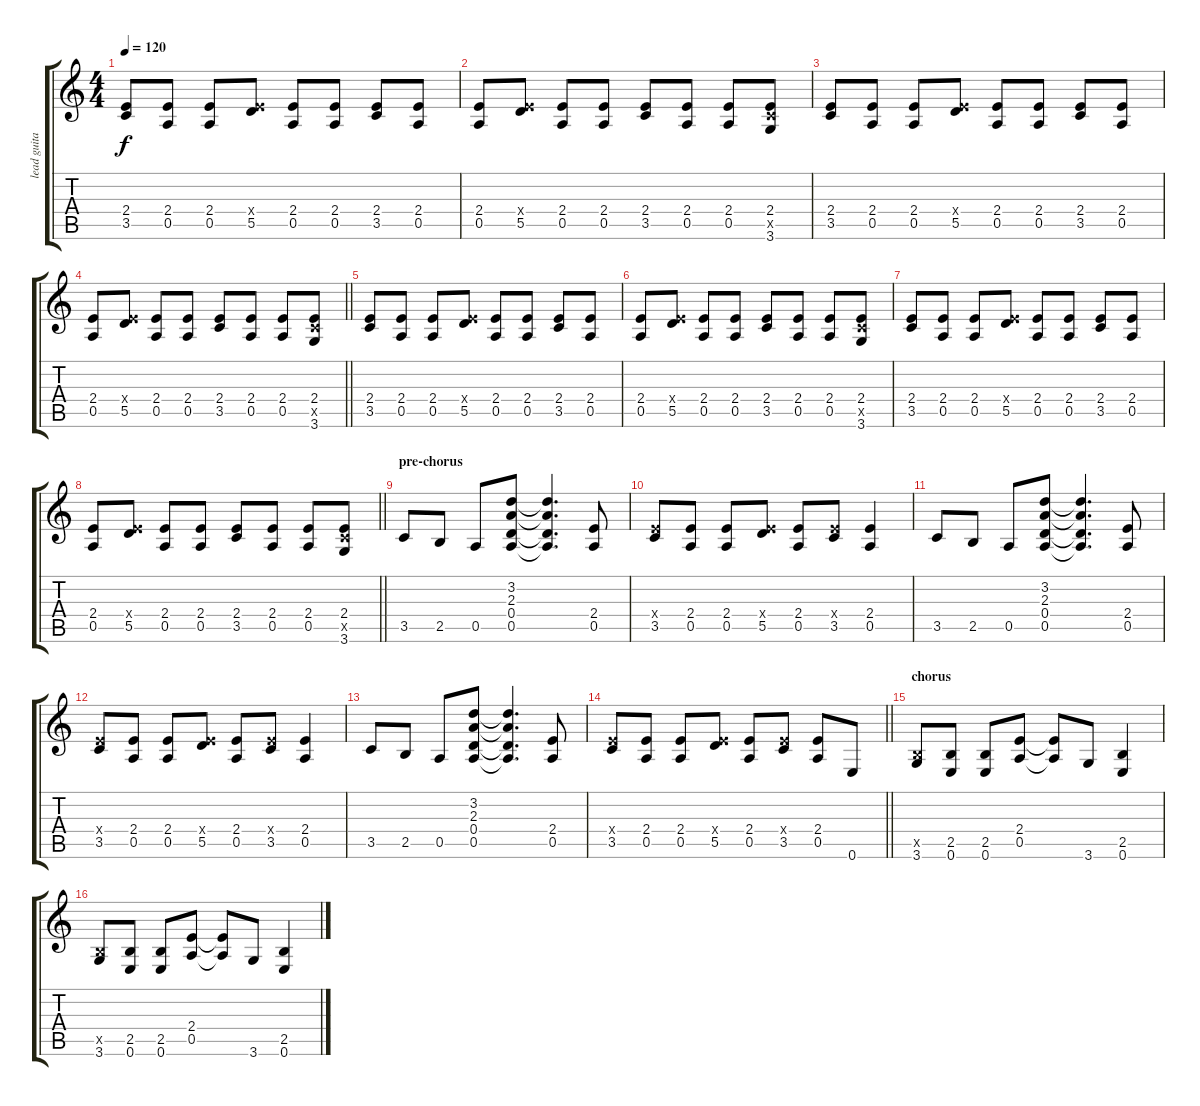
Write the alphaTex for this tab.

\track ("lead guitar" "lead guita") {instrument overdrivenguitar}
\staff {score tabs}
\tuning (E4 B3 G3 D3 A2 E2) {hide}
\ts (4 4)
\tempo 120
\clef g2
\ks c
(2.4 3.5).8{dy f} (2.4 0.5).8 (2.4 0.5).8 (2.4{x} 5.5).8 (2.4 0.5).8 (2.4 0.5).8 (2.4 3.5).8 (2.4 0.5).8 |
(2.4 0.5).8 (2.4{x} 5.5).8 (2.4 0.5).8 (2.4 0.5).8 (2.4 3.5).8 (2.4 0.5).8 (2.4 0.5).8 (2.4 3.5{x} 3.6).8 |
(2.4 3.5).8 (2.4 0.5).8 (2.4 0.5).8 (2.4{x} 5.5).8 (2.4 0.5).8 (2.4 0.5).8 (2.4 3.5).8 (2.4 0.5).8 |
\barLineRight lightlight
(2.4 0.5).8 (2.4{x} 5.5).8 (2.4 0.5).8 (2.4 0.5).8 (2.4 3.5).8 (2.4 0.5).8 (2.4 0.5).8 (2.4 3.5{x} 3.6).8 |
(2.4 3.5).8 (2.4 0.5).8 (2.4 0.5).8 (2.4{x} 5.5).8 (2.4 0.5).8 (2.4 0.5).8 (2.4 3.5).8 (2.4 0.5).8 |
(2.4 0.5).8 (2.4{x} 5.5).8 (2.4 0.5).8 (2.4 0.5).8 (2.4 3.5).8 (2.4 0.5).8 (2.4 0.5).8 (2.4 3.5{x} 3.6).8 |
(2.4 3.5).8 (2.4 0.5).8 (2.4 0.5).8 (2.4{x} 5.5).8 (2.4 0.5).8 (2.4 0.5).8 (2.4 3.5).8 (2.4 0.5).8 |
\barLineRight lightlight
(2.4 0.5).8 (2.4{x} 5.5).8 (2.4 0.5).8 (2.4 0.5).8 (2.4 3.5).8 (2.4 0.5).8 (2.4 0.5).8 (2.4 3.5{x} 3.6).8 |
\section ("" "pre-chorus")
3.5.8 2.5.8 0.5.8 (3.2 2.3 0.4 0.5).8 (3.2{t} 2.3{t} 0.4{t} 0.5{t}).4{d} (2.4 0.5).8 |
(2.4{x} 3.5).8 (2.4 0.5).8 (2.4 0.5).8 (2.4{x} 5.5).8 (2.4 0.5).8 (2.4{x} 3.5).8 (2.4 0.5).4 |
3.5.8 2.5.8 0.5.8 (3.2 2.3 0.4 0.5).8 (3.2{t} 2.3{t} 0.4{t} 0.5{t}).4{d} (2.4 0.5).8 |
(2.4{x} 3.5).8 (2.4 0.5).8 (2.4 0.5).8 (2.4{x} 5.5).8 (2.4 0.5).8 (2.4{x} 3.5).8 (2.4 0.5).4 |
3.5.8 2.5.8 0.5.8 (3.2 2.3 0.4 0.5).8 (3.2{t} 2.3{t} 0.4{t} 0.5{t}).4{d} (2.4 0.5).8 |
\barLineRight lightlight
(2.4{x} 3.5).8 (2.4 0.5).8 (2.4 0.5).8 (2.4{x} 5.5).8 (2.4 0.5).8 (2.4{x} 3.5).8 (2.4 0.5).8 0.6.8 |
\section ("" "chorus")
(2.5{x} 3.6).8 (2.5 0.6).8 (2.5 0.6).8 (2.4 0.5).8 (2.4{t} 0.5{t}).8 3.6.8 (2.5 0.6).4 |
(2.5{x} 3.6).8 (2.5 0.6).8 (2.5 0.6).8 (2.4 0.5).8 (2.4{t} 0.5{t}).8 3.6.8 (2.5 0.6).4
